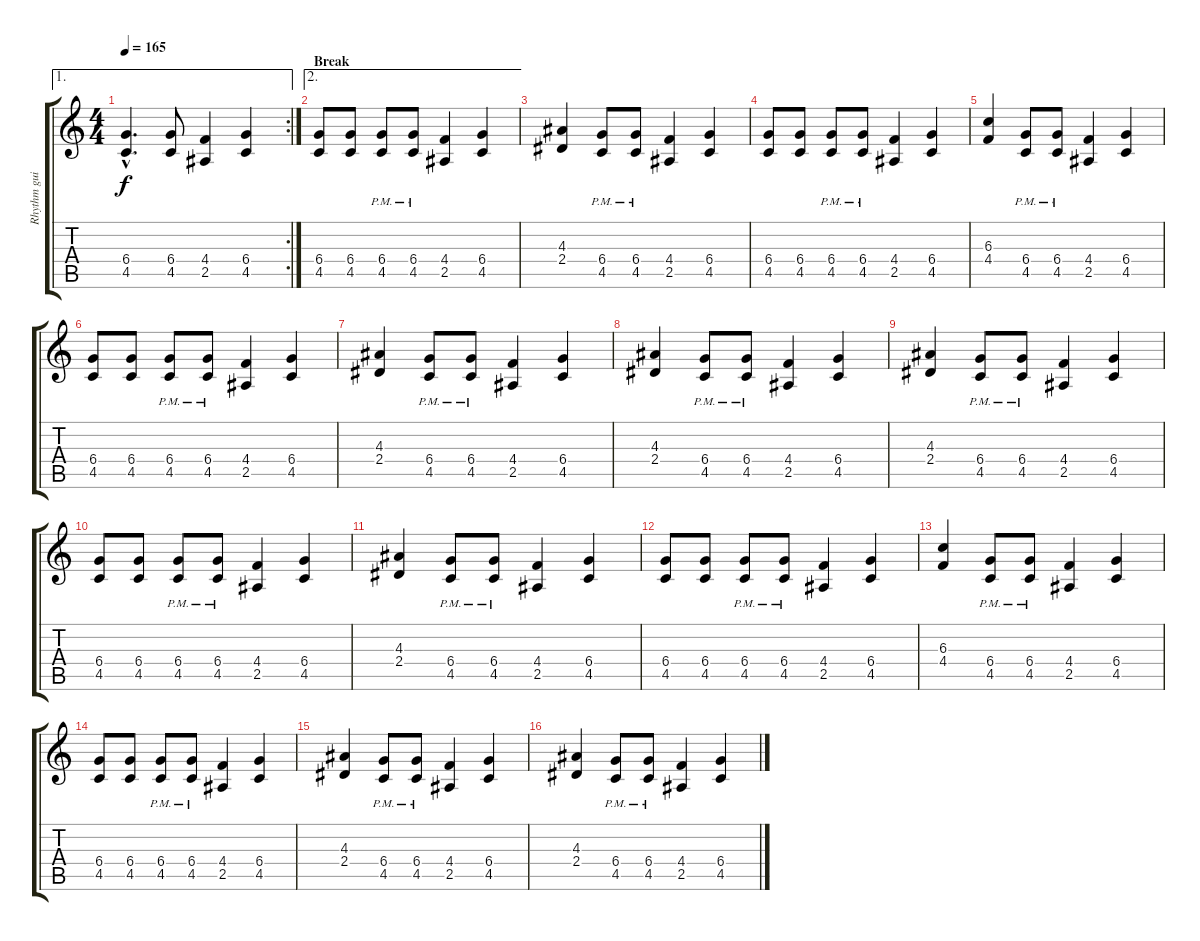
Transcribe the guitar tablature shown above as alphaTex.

\track ("Rhythm guitar" "Rhythm gui") {instrument distortionguitar}
\staff {score tabs}
\tuning (Eb4 Bb3 Gb3 Db3 Ab2 Eb2) {hide}
\ae 1
\rc 2
\ts (4 4)
\tempo 165
\clef g2
\ks c
(6.4{hac} 4.5{hac}).4{d dy f} (6.4 4.5).8 (4.4 2.5).4 (6.4 4.5).4 |
\ae 2
\section ("" "Break")
(6.4 4.5).8 (6.4 4.5).8 (6.4{pm} 4.5{pm}).8 (6.4{pm} 4.5{pm}).8 (4.4 2.5).4 (6.4 4.5).4 |
(4.3 2.4).4 (6.4{pm} 4.5{pm}).8 (6.4{pm} 4.5{pm}).8 (4.4 2.5).4 (6.4 4.5).4 |
(6.4 4.5).8 (6.4 4.5).8 (6.4{pm} 4.5{pm}).8 (6.4{pm} 4.5{pm}).8 (4.4 2.5).4 (6.4 4.5).4 |
(6.3 4.4).4 (6.4{pm} 4.5{pm}).8 (6.4{pm} 4.5{pm}).8 (4.4 2.5).4 (6.4 4.5).4 |
(6.4 4.5).8 (6.4 4.5).8 (6.4{pm} 4.5{pm}).8 (6.4{pm} 4.5{pm}).8 (4.4 2.5).4 (6.4 4.5).4 |
(4.3 2.4).4 (6.4{pm} 4.5{pm}).8 (6.4{pm} 4.5{pm}).8 (4.4 2.5).4 (6.4 4.5).4 |
(4.3 2.4).4 (6.4{pm} 4.5{pm}).8 (6.4{pm} 4.5{pm}).8 (4.4 2.5).4 (6.4 4.5).4 |
(4.3 2.4).4 (6.4{pm} 4.5{pm}).8 (6.4{pm} 4.5{pm}).8 (4.4 2.5).4 (6.4 4.5).4 |
(6.4 4.5).8 (6.4 4.5).8 (6.4{pm} 4.5{pm}).8 (6.4{pm} 4.5{pm}).8 (4.4 2.5).4 (6.4 4.5).4 |
(4.3 2.4).4 (6.4{pm} 4.5{pm}).8 (6.4{pm} 4.5{pm}).8 (4.4 2.5).4 (6.4 4.5).4 |
(6.4 4.5).8 (6.4 4.5).8 (6.4{pm} 4.5{pm}).8 (6.4{pm} 4.5{pm}).8 (4.4 2.5).4 (6.4 4.5).4 |
(6.3 4.4).4 (6.4{pm} 4.5{pm}).8 (6.4{pm} 4.5{pm}).8 (4.4 2.5).4 (6.4 4.5).4 |
(6.4 4.5).8 (6.4 4.5).8 (6.4{pm} 4.5{pm}).8 (6.4{pm} 4.5{pm}).8 (4.4 2.5).4 (6.4 4.5).4 |
(4.3 2.4).4 (6.4{pm} 4.5{pm}).8 (6.4{pm} 4.5{pm}).8 (4.4 2.5).4 (6.4 4.5).4 |
(4.3 2.4).4 (6.4{pm} 4.5{pm}).8 (6.4{pm} 4.5{pm}).8 (4.4 2.5).4 (6.4 4.5).4
